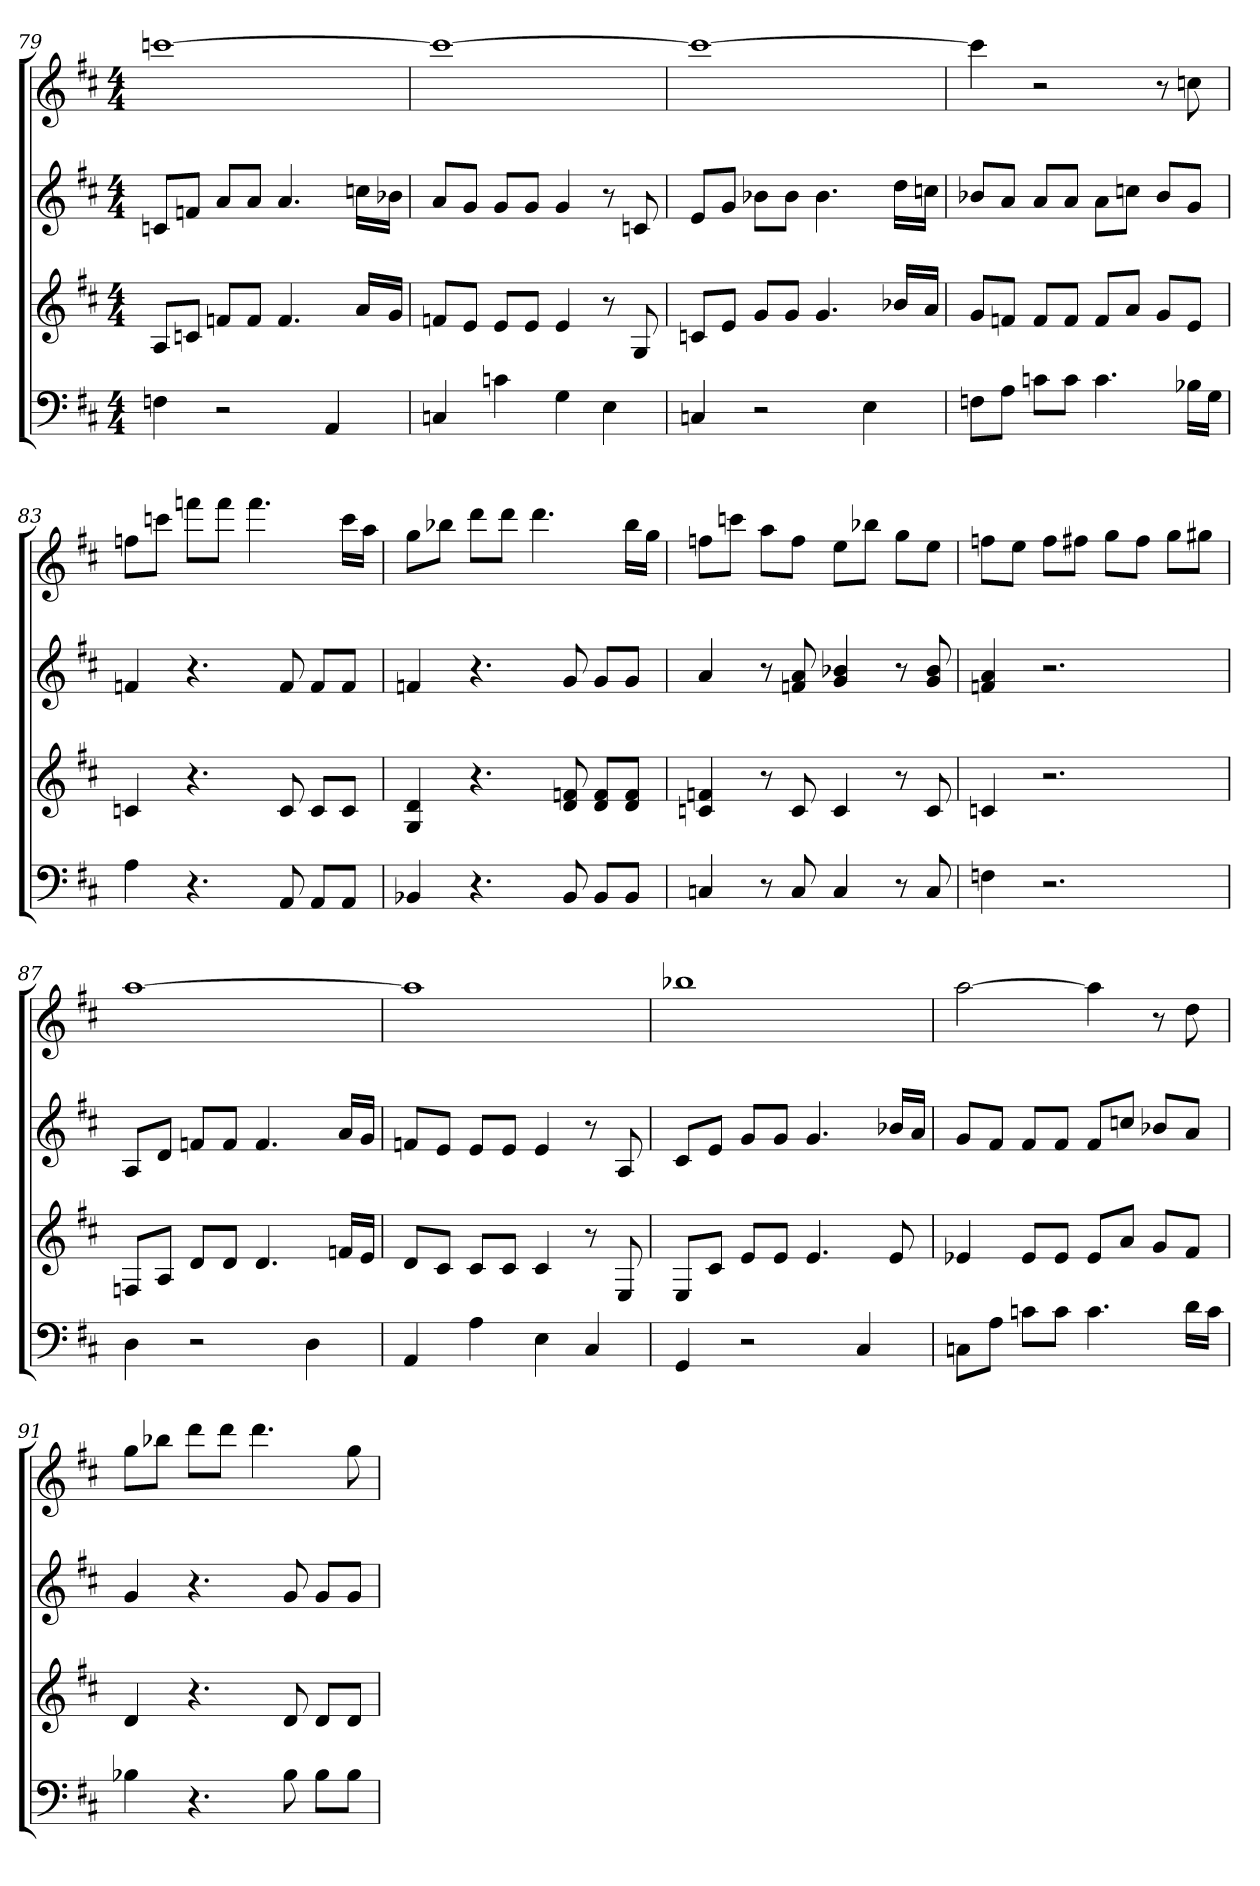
**kern	**kern	**kern	**kern
*part4	*part3	*part2	*part1
*staff4	*staff3	*staff2	*staff1
*k[f#c#]	*k[f#c#]	*k[f#c#]	*k[f#c#]
*D:	*D:	*D:	*D:
*M4/4	*M4/4	*M4/4	*M4/4
=79	=79	=79	=79
4Fn	8AL	8cnL	[1cccn
.	8cnJ	8fnJ	.
2r	8fnL	8aL	.
.	8fJ	8aJ	.
.	4.f	4.a	.
4AA	.	.	.
.	16aLL	16ccnLL	.
.	16gJJ	16b-XJJ	.
=80	=80	=80	=80
4Cn	8fnL	8aL	1ccc_
.	8eJ	8gJ	.
4cn	8eL	8gL	.
.	8eJ	8gJ	.
4G	4e	4g	.
4E	8r	8r	.
.	8G	8cn	.
=81	=81	=81	=81
4Cn	8cnL	8eL	1ccc_
.	8eJ	8gJ	.
2r	8gL	8b-XL	.
.	8gJ	8b-J	.
.	4.g	4.b-	.
4E	.	.	.
.	16b-XLL	16ddLL	.
.	16aJJ	16ccnJJ	.
=82	=82	=82	=82
8FnL	8gL	8b-XL	4ccc]
8AJ	8fnJ	8aJ	.
8cnL	8fL	8aL	2r
8cJ	8fJ	8aJ	.
4.c	8fL	8aL	.
.	8aJ	8ccnJ	.
.	8gL	8b-L	8r
16B-XLL	8eJ	8gJ	8ccn
16GJJ	.	.	.
=83	=83	=83	=83
4A	4cn	4fn	8ffnL
.	.	.	8cccnJ
4.r	4.r	4.r	8fffnL
.	.	.	8fffJ
.	.	.	4.fff
8AA	8c	8f	.
8AAL	8cL	8fL	.
8AAJ	8cJ	8fJ	16cccLL
.	.	.	16aaJJ
=84	=84	=84	=84
4BB-X	4G 4d	4fn	8ggL
.	.	.	8bb-XJ
4.r	4.r	4.r	8dddL
.	.	.	8dddJ
.	.	.	4.ddd
8BB-	8d 8fn	8g	.
8BB-L	8d 8fL	8gL	.
8BB-J	8d 8fJ	8gJ	16bb-LL
.	.	.	16ggJJ
=85	=85	=85	=85
4Cn	4cn 4fn	4a	8ffnL
.	.	.	8cccnJ
8r	8r	8r	8aaL
8C	8c	8fn 8a	8ffJ
4C	4c	4g 4b-X	8eeL
.	.	.	8bb-XJ
8r	8r	8r	8ggL
8C	8c	8g 8b-	8eeJ
=86	=86	=86	=86
4Fn	4cn	4fn 4a	8ffnL
.	.	.	8eeJ
2.r	2.r	2.r	8ffL
.	.	.	8ff#XJ
.	.	.	8ggL
.	.	.	8ff#J
.	.	.	8ggL
.	.	.	8gg#XJ
=87	=87	=87	=87
4D	8FnL	8AL	[1aa
.	8AJ	8dJ	.
2r	8dL	8fnL	.
.	8dJ	8fJ	.
.	4.d	4.f	.
4D	.	.	.
.	16fnLL	16aLL	.
.	16eJJ	16gJJ	.
=88	=88	=88	=88
4AA	8dL	8fnL	1aa]
.	8c#J	8eJ	.
4A	8c#L	8eL	.
.	8c#J	8eJ	.
4E	4c#	4e	.
4C#	8r	8r	.
.	8E	8A	.
=89	=89	=89	=89
4GG	8EL	8c#L	1bb-X
.	8c#J	8eJ	.
2r	8eL	8gL	.
.	8eJ	8gJ	.
.	4.e	4.g	.
4C#	.	.	.
.	8e	16b-XLL	.
.	.	16aJJ	.
=90	=90	=90	=90
8CnL	4e-X	8gL	[2aa
8AJ	.	8f#J	.
8cnL	8e-L	8f#L	.
8cJ	8e-J	8f#J	.
4.c	8e-L	8f#L	4aa]
.	8aJ	8ccnJ	.
.	8gL	8b-XL	8r
16dLL	8f#J	8aJ	8dd
16cJJ	.	.	.
=91	=91	=91	=91
4B-X	4d	4g	8ggL
.	.	.	8bb-XJ
4.r	4.r	4.r	8dddL
.	.	.	8dddJ
.	.	.	4.ddd
8B-	8d	8g	.
8B-L	8dL	8gL	.
8B-J	8dJ	8gJ	8gg
=	=	=	=
*-	*-	*-	*-
